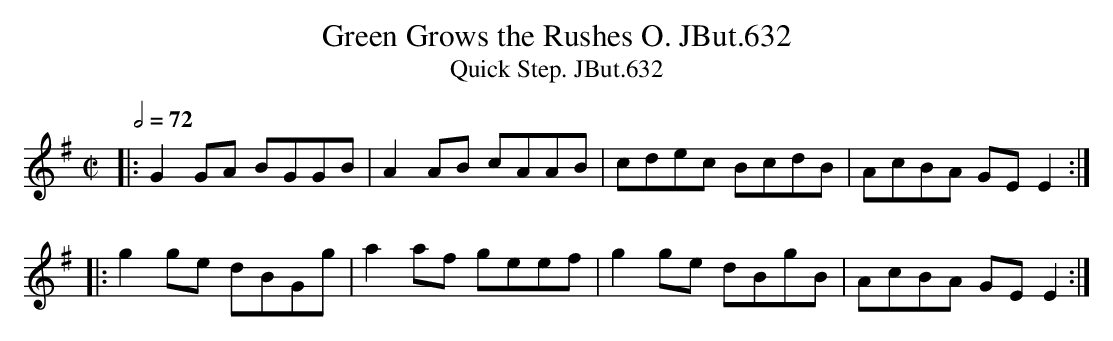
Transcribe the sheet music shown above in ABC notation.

X:1
T:Green Grows the Rushes O. JBut.632
T:Quick Step. JBut.632
M:C|
L:1/8
Q:1/2=72
K:G
|:G2 GA BGGB|A2 AB cAAB|cdec BcdB|AcBA GEE2:|
|:g2 ge dBGg|a2 af geef|g2 ge dBgB|AcBA GEE2:|
